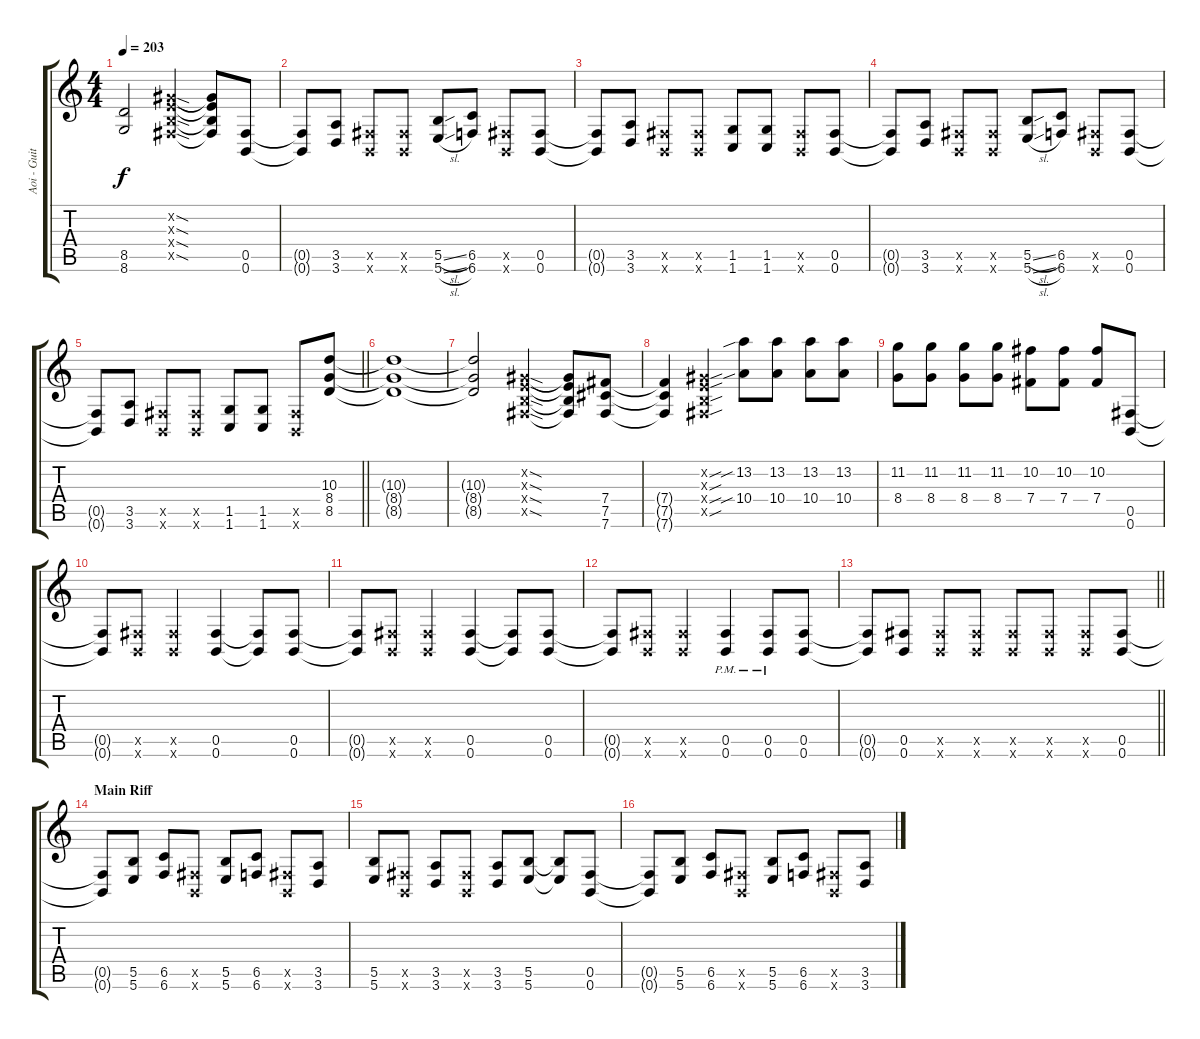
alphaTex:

\track ("Aoi - Guitar 2" "Aoi - Guit") {instrument distortionguitar}
\staff {score tabs}
\tuning (Db4 Ab3 E3 B2 Gb2 B1) {hide}
\ts (4 4)
\tempo 203
\clef g2
\ks c
(8.5{t} 8.6{t}).2{dy f} (0.2{sod x} 0.3{sod x} 0.4{sod x} 0.5{sod x}).4 (0.2{t} 0.3{t} 0.4{t} 0.5{t}).8 (0.5 0.6).8 |
(0.5{t} 0.6{t}).8 (3.5 3.6).8 (0.5{x} 0.6{x}).8 (0.5{x} 0.6{x}).8 (5.5{sl} 5.6{sl}).8 (6.5 6.6).8 (0.5{x} 0.6{x}).8 (0.5 0.6).8 |
(0.5{t} 0.6{t}).8 (3.5 3.6).8 (0.5{x} 0.6{x}).8 (0.5{x} 0.6{x}).8 (1.5 1.6).8 (1.5 1.6).8 (0.5{x} 0.6{x}).8 (0.5 0.6).8 |
(0.5{t} 0.6{t}).8 (3.5 3.6).8 (0.5{x} 0.6{x}).8 (0.5{x} 0.6{x}).8 (5.5{sl} 5.6{sl}).8 (6.5 6.6).8 (0.5{x} 0.6{x}).8 (0.5 0.6).8 |
\barLineRight lightlight
(0.5{t} 0.6{t}).8 (3.5 3.6).8 (0.5{x} 0.6{x}).8 (0.5{x} 0.6{x}).8 (1.5 1.6).8 (1.5 1.6).8 (0.5{x} 0.6{x}).8 (10.3 8.4 8.5).8 |
\section ("" "")
(10.3{t} 8.4{t} 8.5{t}).1 |
(10.3{t} 8.4{t} 8.5{t}).2 (0.2{sod x} 0.3{sod x} 0.4{sod x} 0.5{sod x}).4 (0.2{t} 0.3{t} 0.4{t} 0.5{t}).8 (7.4 7.5 7.6).8 |
(7.4{t} 7.5{t} 7.6{t}).4 (0.2{sou x} 0.3{sou x} 0.4{sou x} 0.5{sou x}).4 (13.2{sib} 10.4{sib}).8 (13.2 10.4).8 (13.2 10.4).8 (13.2 10.4).8 |
(11.2 8.4).8 (11.2 8.4).8 (11.2 8.4).8 (11.2 8.4).8 (10.2 7.4).8 (10.2 7.4).8 (10.2 7.4).8 (0.5 0.6).8 |
(0.5{t} 0.6{t}).8 (0.5{x} 0.6{x}).8 (0.5{x} 0.6{x}).4 (0.5 0.6).4 (0.5{t} 0.6{t}).8 (0.5 0.6).8 |
(0.5{t} 0.6{t}).8 (0.5{x} 0.6{x}).8 (0.5{x} 0.6{x}).4 (0.5 0.6).4 (0.5{t} 0.6{t}).8 (0.5 0.6).8 |
(0.5{t} 0.6{t}).8 (0.5{x} 0.6{x}).8 (0.5{x} 0.6{x}).4 (0.5{pm} 0.6{pm}).4 (0.5{pm} 0.6{pm}).8 (0.5 0.6).8 |
\barLineRight lightlight
(0.5{t} 0.6{t}).8 (0.5 0.6).8 (0.5{x} 0.6{x}).8 (0.5{x} 0.6{x}).8 (0.5{x} 0.6{x}).8 (0.5{x} 0.6{x}).8 (0.5{x} 0.6{x}).8 (0.5 0.6).8 |
\section ("" "Main Riff")
(0.5{t} 0.6{t}).8 (5.5 5.6).8 (6.5 6.6).8 (0.5{x} 0.6{x}).8 (5.5 5.6).8 (6.5 6.6).8 (0.5{x} 0.6{x}).8 (3.5 3.6).8 |
(5.5 5.6).8 (0.5{x} 0.6{x}).8 (3.5 3.6).8 (0.5{x} 0.6{x}).8 (3.5 3.6).8 (5.5 5.6).8 (5.5{t} 5.6{t}).8 (0.5 0.6).8 |
(0.5{t} 0.6{t}).8 (5.5 5.6).8 (6.5 6.6).8 (0.5{x} 0.6{x}).8 (5.5 5.6).8 (6.5 6.6).8 (0.5{x} 0.6{x}).8 (3.5 3.6).8
